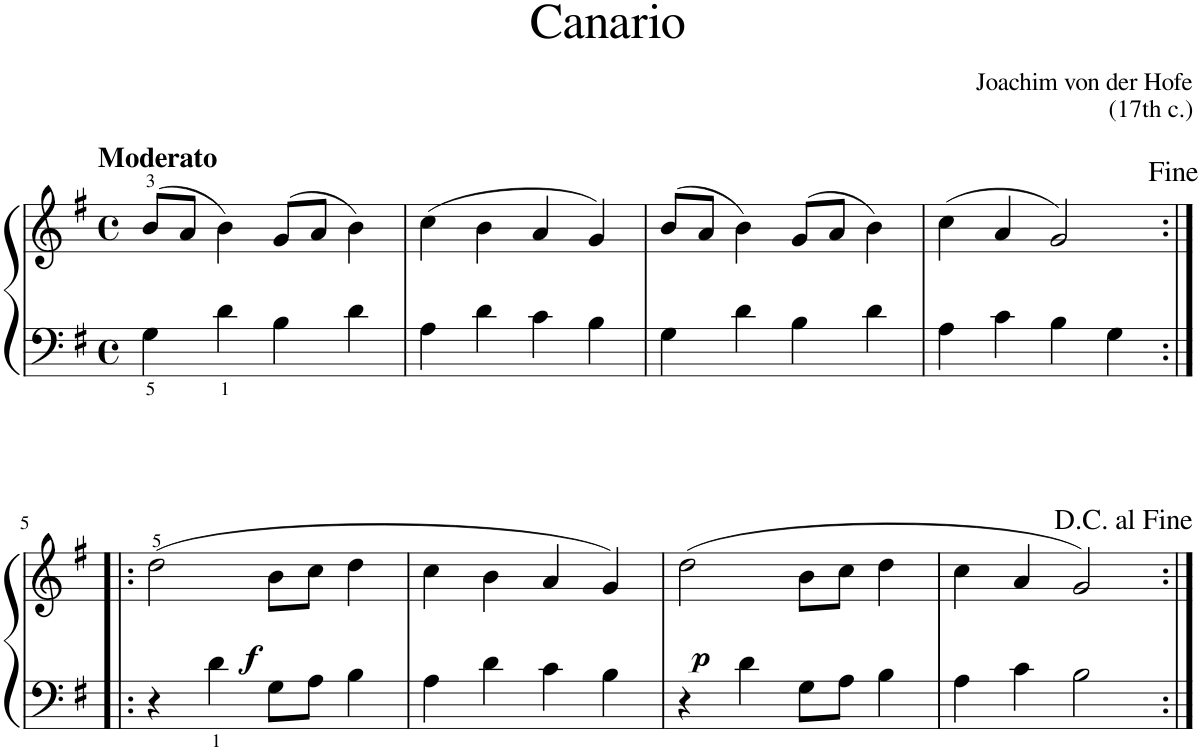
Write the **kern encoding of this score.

**kern	**kern	**dynam
*part1	*part1	*part1
*staff2	*staff1	*staff1/2
*I"Piano	*	*
*I'Pno	*	*
*clefF4	*clefG2	*
*k[f#]	*k[f#]	*
*M4/4	*M4/4	*
*met(c)	*met(c)	*
=1	=1	=1
!	!LO:TX:a:B:t=Moderato	!
4G\	(8b/L	.
.	8a/J	.
4d\	4b\)	.
4B\	(8g/L	.
.	8a/J	.
4d\	4b\)	.
=2	=2	=2
4A\	(4cc\	.
4d\	4b\	.
4c\	4a/	.
4B\	4g/)	.
=3	=3	=3
4G\	(8b/L	.
.	8a/J	.
4d\	4b\)	.
4B\	(8g/L	.
.	8a/J	.
4d\	4b\)	.
=4	=4	=4
4A\	(4cc\	.
4c\	4a/	.
4B\	2g/)	.
4G\	.	.
!!LO:LB:g=z
=5:|!|:	=5:|!|:	=5:|!|:
!	!	!LO:DY:b
4r	(2dd\	f
4d\	.	.
8G\L	8b\L	.
8A\J	8cc\J	.
4B\	4dd\	.
=6	=6	=6
4A\	4cc\	.
4d\	4b\	.
4c\	4a/	.
4B\	4g/)	.
=7	=7	=7
!	!	!LO:DY:b
4r	(2dd\	p
4d\	.	.
8G\L	8b\L	.
8A\J	8cc\J	.
4B\	4dd\	.
=8	=8	=8
4A\	4cc\	.
4c\	4a/	.
2B\	2g/)	.
=:|!	=:|!	=:|!
*-	*-	*-
